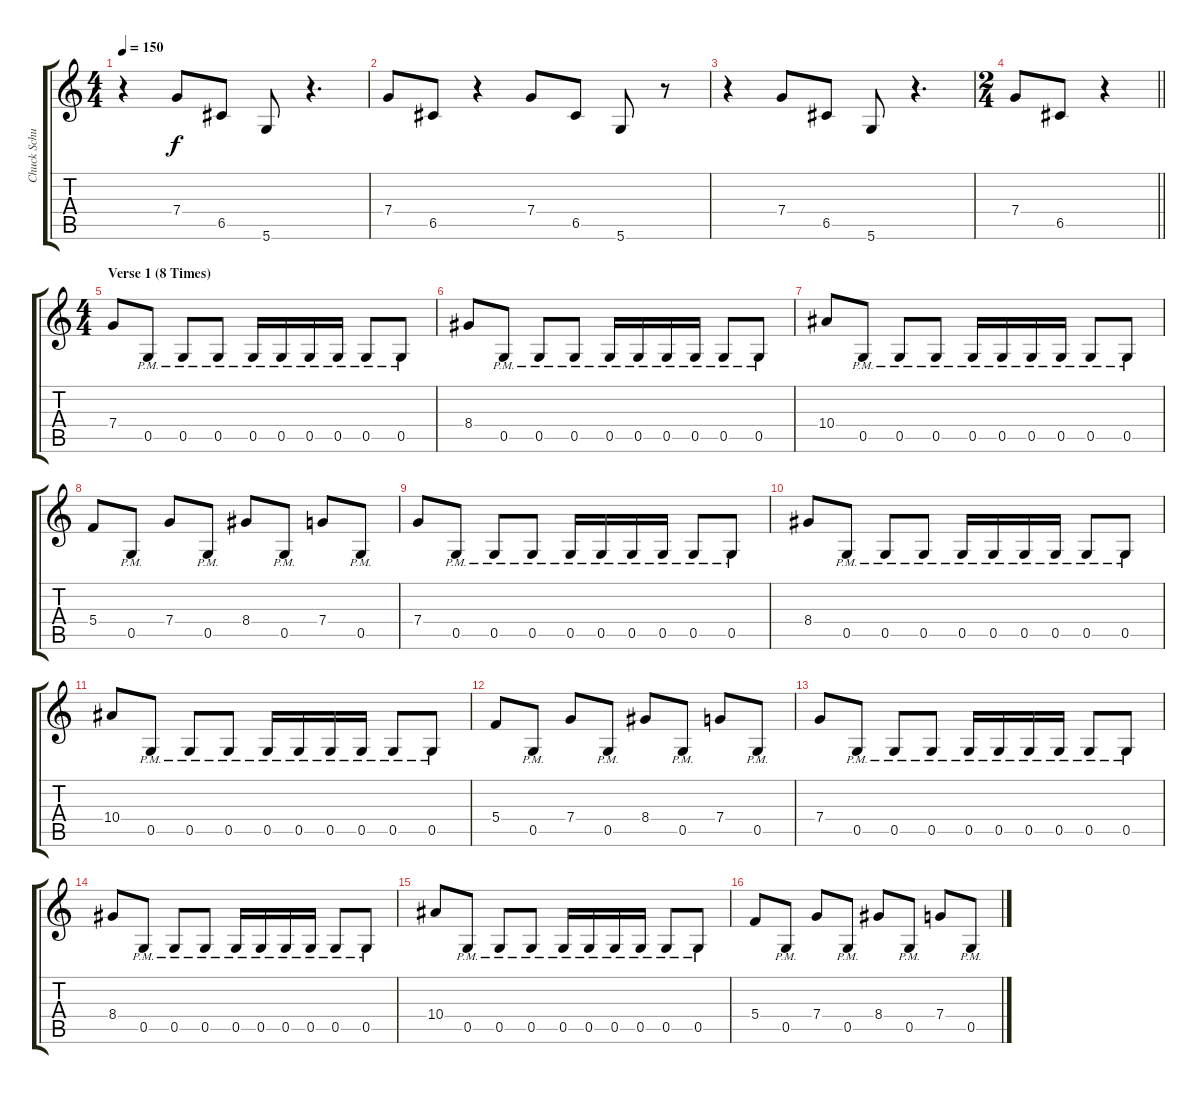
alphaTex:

\track ("Chuck Schuldiner Rhytmn" "Chuck Schu") {instrument distortionguitar}
\staff {score tabs}
\tuning (D4 A3 F3 C3 G2 D2) {hide}
\ts (4 4)
\tempo 150
\clef g2
\ks c
r.4{dy f} 7.4.8 6.5.8 5.6.8 r.4{d} |
7.4.8 6.5.8 r.4 7.4.8 6.5.8 5.6.8 r.8 |
r.4 7.4.8 6.5.8 5.6.8 r.4{d} |
\ts (2 4)
\barLineRight lightlight
7.4.8 6.5.8 r.4 |
\ts (4 4)
\section ("" "Verse 1 (8 Times)")
7.4.8 0.5{pm}.8 0.5{pm}.8 0.5{pm}.8 0.5{pm}.16 0.5{pm}.16 0.5{pm}.16 0.5{pm}.16 0.5{pm}.8 0.5{pm}.8 |
8.4.8 0.5{pm}.8 0.5{pm}.8 0.5{pm}.8 0.5{pm}.16 0.5{pm}.16 0.5{pm}.16 0.5{pm}.16 0.5{pm}.8 0.5{pm}.8 |
10.4.8 0.5{pm}.8 0.5{pm}.8 0.5{pm}.8 0.5{pm}.16 0.5{pm}.16 0.5{pm}.16 0.5{pm}.16 0.5{pm}.8 0.5{pm}.8 |
5.4.8 0.5{pm}.8 7.4.8 0.5{pm}.8 8.4.8 0.5{pm}.8 7.4.8 0.5{pm}.8 |
7.4.8 0.5{pm}.8 0.5{pm}.8 0.5{pm}.8 0.5{pm}.16 0.5{pm}.16 0.5{pm}.16 0.5{pm}.16 0.5{pm}.8 0.5{pm}.8 |
8.4.8 0.5{pm}.8 0.5{pm}.8 0.5{pm}.8 0.5{pm}.16 0.5{pm}.16 0.5{pm}.16 0.5{pm}.16 0.5{pm}.8 0.5{pm}.8 |
10.4.8 0.5{pm}.8 0.5{pm}.8 0.5{pm}.8 0.5{pm}.16 0.5{pm}.16 0.5{pm}.16 0.5{pm}.16 0.5{pm}.8 0.5{pm}.8 |
5.4.8 0.5{pm}.8 7.4.8 0.5{pm}.8 8.4.8 0.5{pm}.8 7.4.8 0.5{pm}.8 |
7.4.8 0.5{pm}.8 0.5{pm}.8 0.5{pm}.8 0.5{pm}.16 0.5{pm}.16 0.5{pm}.16 0.5{pm}.16 0.5{pm}.8 0.5{pm}.8 |
8.4.8 0.5{pm}.8 0.5{pm}.8 0.5{pm}.8 0.5{pm}.16 0.5{pm}.16 0.5{pm}.16 0.5{pm}.16 0.5{pm}.8 0.5{pm}.8 |
10.4.8 0.5{pm}.8 0.5{pm}.8 0.5{pm}.8 0.5{pm}.16 0.5{pm}.16 0.5{pm}.16 0.5{pm}.16 0.5{pm}.8 0.5{pm}.8 |
5.4.8 0.5{pm}.8 7.4.8 0.5{pm}.8 8.4.8 0.5{pm}.8 7.4.8 0.5{pm}.8
